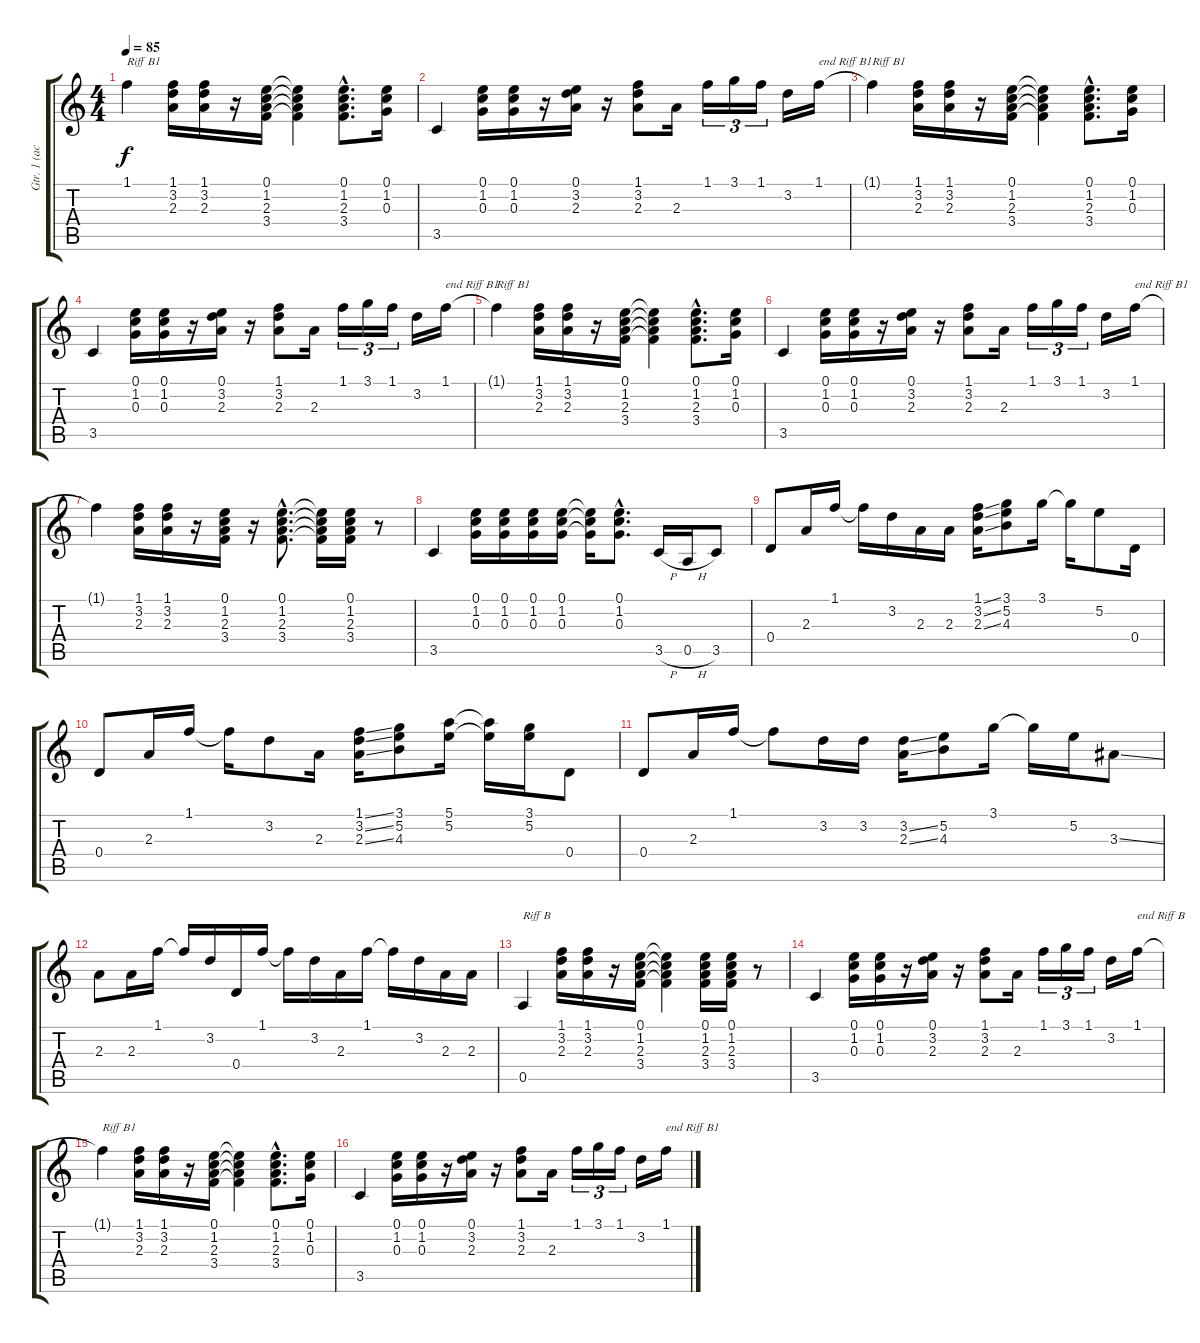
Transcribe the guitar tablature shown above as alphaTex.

\track ("Gtr. 1 (acous. steel)" "Gtr. 1 (ac") {instrument acousticguitarsteel}
\staff {score tabs}
\tuning (E4 B3 G3 D3 A2 E2) {hide}
\ts (4 4)
\tempo 85
\clef g2
\ks c
1.1{t}.4{txt "Riff B1" dy f} (1.1 3.2 2.3).16 (1.1 3.2 2.3).16 r.16 (0.1 1.2 2.3 3.4).16 (0.1{t} 1.2{t} 2.3{t} 3.4{t}).4 (0.1{hac} 1.2{hac} 2.3{hac} 3.4{hac}).8{d} (0.1 1.2 0.3).16 |
3.5.4 (0.1 1.2 0.3).16 (0.1 1.2 0.3).16 r.16 (0.1 3.2 2.3).16 r.16 (1.1 3.2 2.3).8 2.3.16 1.1.16{tu (3 2)} 3.1.16{tu (3 2)} 1.1.16{tu (3 2)} 3.2.16 1.1.16{txt "end Riff B1"} |
1.1{t}.4{txt "Riff B1"} (1.1 3.2 2.3).16 (1.1 3.2 2.3).16 r.16 (0.1 1.2 2.3 3.4).16 (0.1{t} 1.2{t} 2.3{t} 3.4{t}).4 (0.1{hac} 1.2{hac} 2.3{hac} 3.4{hac}).8{d} (0.1 1.2 0.3).16 |
3.5.4 (0.1 1.2 0.3).16 (0.1 1.2 0.3).16 r.16 (0.1 3.2 2.3).16 r.16 (1.1 3.2 2.3).8 2.3.16 1.1.16{tu (3 2)} 3.1.16{tu (3 2)} 1.1.16{tu (3 2)} 3.2.16 1.1.16{txt "end Riff B1"} |
1.1{t}.4{txt "Riff B1"} (1.1 3.2 2.3).16 (1.1 3.2 2.3).16 r.16 (0.1 1.2 2.3 3.4).16 (0.1{t} 1.2{t} 2.3{t} 3.4{t}).4 (0.1{hac} 1.2{hac} 2.3{hac} 3.4{hac}).8{d} (0.1 1.2 0.3).16 |
3.5.4 (0.1 1.2 0.3).16 (0.1 1.2 0.3).16 r.16 (0.1 3.2 2.3).16 r.16 (1.1 3.2 2.3).8 2.3.16 1.1.16{tu (3 2)} 3.1.16{tu (3 2)} 1.1.16{tu (3 2)} 3.2.16 1.1.16{txt "end Riff B1"} |
1.1{t}.4 (1.1 3.2 2.3).16 (1.1 3.2 2.3).16 r.16 (0.1 1.2 2.3 3.4).16 r.16 (0.1{hac} 1.2{hac} 2.3{hac} 3.4{hac}).8{d} (0.1{t} 1.2{t} 2.3{t} 3.4{t}).16 (0.1 1.2 2.3 3.4).16 r.8 |
3.5.4 (0.1 1.2 0.3).16 (0.1 1.2 0.3).16 (0.1 1.2 0.3).16 (0.1 1.2 0.3).16 (0.1{t} 1.2{t} 0.3{t}).16 (0.1{hac} 1.2{hac} 0.3{hac}).8{d} 3.5{h}.16 0.5{h}.16 3.5.8 |
0.4.8 2.3.16 1.1.16 1.1{t}.16 3.2.16 2.3.16 2.3.16 (1.1{ss} 3.2{ss} 2.3{ss}).16 (3.1 5.2 4.3).8 3.1.16 3.1{t}.16 5.2.8 0.4.16 |
0.4.8 2.3.16 1.1.16 1.1{t}.16 3.2.8 2.3.16 (1.1{ss} 3.2{ss} 2.3{ss}).16 (3.1 5.2 4.3).8 (5.1 5.2).16 (5.1{t} 5.2{t}).16 (3.1 5.2).16 0.4.8 |
0.4.8 2.3.16 1.1.16 1.1{t}.8 3.2.16 3.2.16 (3.2{ss} 2.3{ss}).16 (5.2 4.3).8 3.1.16 3.1{t}.16 5.2.16 3.3{ss}.8 |
2.3.8 2.3.16 1.1.16 1.1{t}.16 3.2.16 0.4.16 1.1.16 1.1{t}.16 3.2.16 2.3.16 1.1.16 1.1{t}.16 3.2.16 2.3.16 2.3.16 |
0.5.4{txt "Riff B"} (1.1 3.2 2.3).16 (1.1 3.2 2.3).16 r.16 (0.1 1.2 2.3 3.4).16 (0.1{t} 1.2{t} 2.3{t} 3.4{t}).4 (0.1 1.2 2.3 3.4).16 (0.1 1.2 2.3 3.4).16 r.8 |
3.5.4 (0.1 1.2 0.3).16 (0.1 1.2 0.3).16 r.16 (0.1 3.2 2.3).16 r.16 (1.1 3.2 2.3).8 2.3.16 1.1.16{tu (3 2)} 3.1.16{tu (3 2)} 1.1.16{tu (3 2)} 3.2.16 1.1.16{txt "end Riff B"} |
1.1{t}.4{txt "Riff B1"} (1.1 3.2 2.3).16 (1.1 3.2 2.3).16 r.16 (0.1 1.2 2.3 3.4).16 (0.1{t} 1.2{t} 2.3{t} 3.4{t}).4 (0.1{hac} 1.2{hac} 2.3{hac} 3.4{hac}).8{d} (0.1 1.2 0.3).16 |
3.5.4 (0.1 1.2 0.3).16 (0.1 1.2 0.3).16 r.16 (0.1 3.2 2.3).16 r.16 (1.1 3.2 2.3).8 2.3.16 1.1.16{tu (3 2)} 3.1.16{tu (3 2)} 1.1.16{tu (3 2)} 3.2.16 1.1.16{txt "end Riff B1"}
